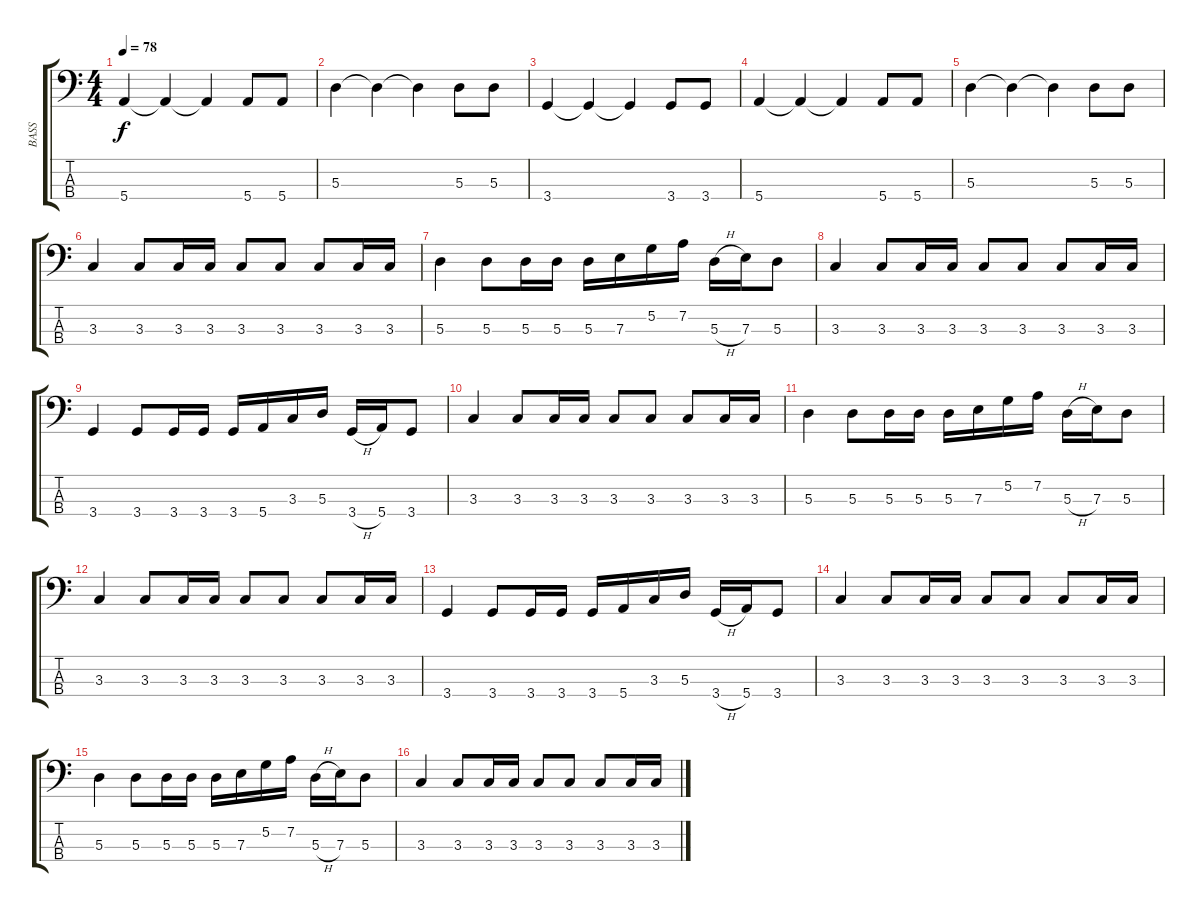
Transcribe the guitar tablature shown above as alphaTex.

\track ("BASS" "BASS") {instrument electricbassfinger}
\staff {score tabs}
\tuning (G2 D2 A1 E1) {hide}
\ts (4 4)
\tempo 78
\clef f4
\ks c
5.4.4{dy f} 5.4{t}.4 5.4{t}.4 5.4.8 5.4.8 |
5.3.4 5.3{t}.4 5.3{t}.4 5.3.8 5.3.8 |
3.4.4 3.4{t}.4 3.4{t}.4 3.4.8 3.4.8 |
5.4.4 5.4{t}.4 5.4{t}.4 5.4.8 5.4.8 |
5.3.4 5.3{t}.4 5.3{t}.4 5.3.8 5.3.8 |
3.3.4 3.3.8 3.3.16 3.3.16 3.3.8 3.3.8 3.3.8 3.3.16 3.3.16 |
5.3.4 5.3.8 5.3.16 5.3.16 5.3.16 7.3.16 5.2.16 7.2.16 5.3{h}.16 7.3.16 5.3.8 |
3.3.4 3.3.8 3.3.16 3.3.16 3.3.8 3.3.8 3.3.8 3.3.16 3.3.16 |
3.4.4 3.4.8 3.4.16 3.4.16 3.4.16 5.4.16 3.3.16 5.3.16 3.4{h}.16 5.4.16 3.4.8 |
3.3.4 3.3.8 3.3.16 3.3.16 3.3.8 3.3.8 3.3.8 3.3.16 3.3.16 |
5.3.4 5.3.8 5.3.16 5.3.16 5.3.16 7.3.16 5.2.16 7.2.16 5.3{h}.16 7.3.16 5.3.8 |
3.3.4 3.3.8 3.3.16 3.3.16 3.3.8 3.3.8 3.3.8 3.3.16 3.3.16 |
3.4.4 3.4.8 3.4.16 3.4.16 3.4.16 5.4.16 3.3.16 5.3.16 3.4{h}.16 5.4.16 3.4.8 |
3.3.4 3.3.8 3.3.16 3.3.16 3.3.8 3.3.8 3.3.8 3.3.16 3.3.16 |
5.3.4 5.3.8 5.3.16 5.3.16 5.3.16 7.3.16 5.2.16 7.2.16 5.3{h}.16 7.3.16 5.3.8 |
3.3.4 3.3.8 3.3.16 3.3.16 3.3.8 3.3.8 3.3.8 3.3.16 3.3.16
